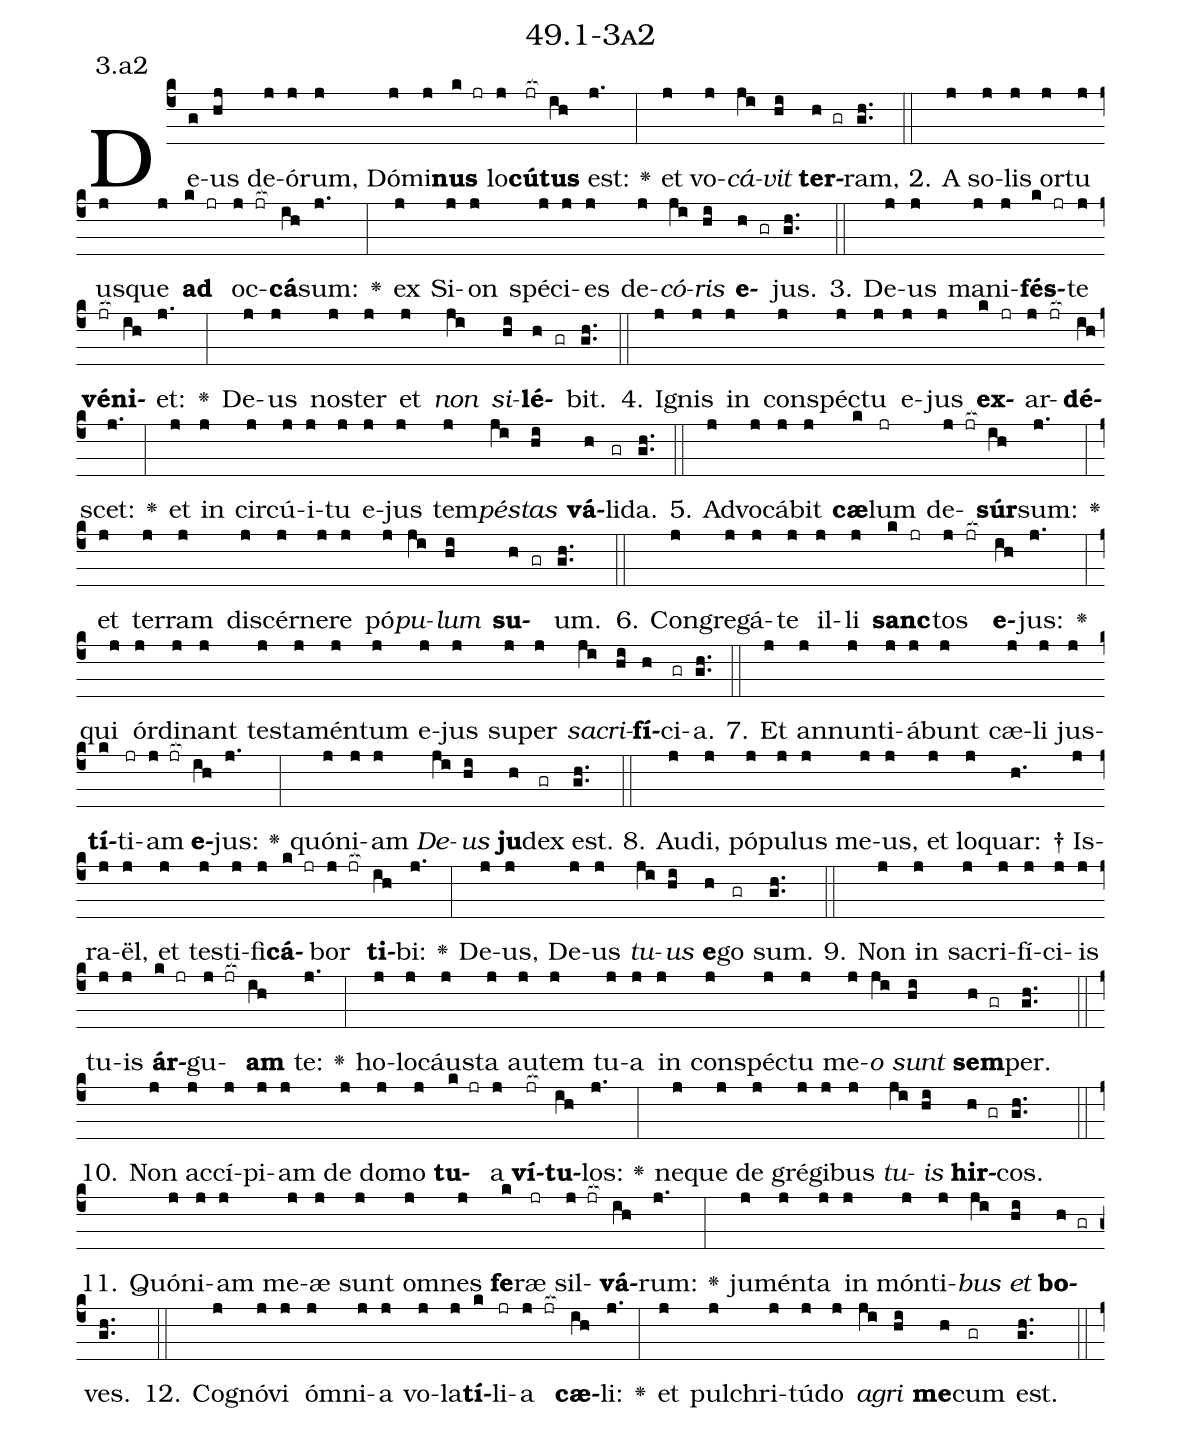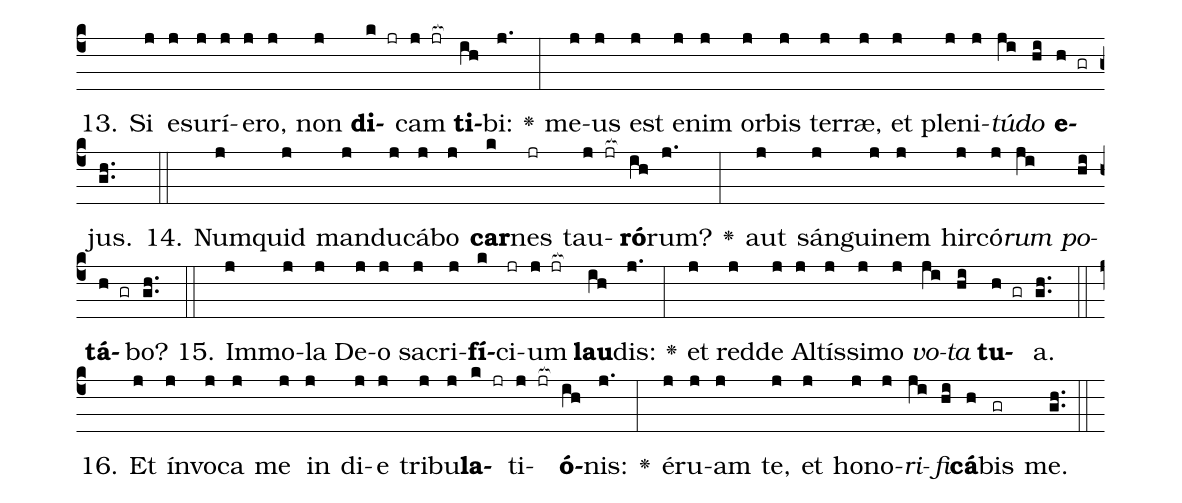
name: 49.1-3a2;
annotation: 3.a2;
%%
(c4)De(g)us(hj) de(j)ó(j)rum,(j) Dó(j)mi(j)<b>nus</b>(k jr) lo(j)<b>cú</b>(jr[ocb:1{])<b>tus</b>(ih[ocb:0}]) est:(j.) <v>\greheightstar</v>(:) et(j) vo(j)<i>cá</i>(ji)<i>vit</i>(hi) <b>ter</b>(h gr)ram,(gh..) (::)
2. A(j) so(j)lis(j) or(j)tu(j) us(j)que(j) <b>ad</b>(k jr) oc(j jr[ocb:1{])<b>cá</b>(ih[ocb:0}])sum:(j.) <v>\greheightstar</v>(:) ex(j) Si(j)on(j) spé(j)ci(j)es(j) de(j)<i>có</i>(ji)<i>ris</i>(hi) <b>e</b>(h gr)jus.(gh..) (::)
3. De(j)us(j) ma(j)ni(j)<b>fés</b>(k jr)te(j) <b>vé</b>(jr[ocb:1{])<b>ni</b>(ih[ocb:0}])et:(j.) <v>\greheightstar</v>(:) De(j)us(j) nos(j)ter(j) et(j) <i>non</i>(ji) <i>si</i>(hi)<b>lé</b>(h gr)bit.(gh..) (::)
4. I(j)gnis(j) in(j) con(j)spéc(j)tu(j) e(j)jus(j) <b>ex</b>(k jr)ar(j jr[ocb:1{])<b>dé</b>(ih[ocb:0}])scet:(j.) <v>\greheightstar</v>(:) et(j) in(j) cir(j)cú(j)i(j)tu(j) e(j)jus(j) tem(j)<i>pés</i>(ji)<i>tas</i>(hi) <b>vá</b>(h)li(gr)da.(gh..) (::)
5. Ad(j)vo(j)cá(j)bit(j) <b>cæ</b>(k)lum(jr) de(j jr[ocb:1{])<b>súr</b>(ih[ocb:0}])sum:(j.) <v>\greheightstar</v>(:) et(j) ter(j)ram(j) di(j)scér(j)ne(j)re(j) pó(j)<i>pu</i>(ji)<i>lum</i>(hi) <b>su</b>(h gr)um.(gh..) (::)
6. Con(j)gre(j)gá(j)te(j) il(j)li(j) <b>sanc</b>(k jr)tos(j jr[ocb:1{]) <b>e</b>(ih[ocb:0}])jus:(j.) <v>\greheightstar</v>(:) qui(j) ór(j)di(j)nant(j) tes(j)ta(j)mén(j)tum(j) e(j)jus(j) su(j)per(j) <i>sa</i>(ji)<i>cri</i>(hi)<b>fí</b>(h)ci(gr)a.(gh..) (::)
7. Et(j) an(j)nun(j)ti(j)á(j)bunt(j) cæ(j)li(j) jus(j)<b>tí</b>(k)ti(jr)am(j jr[ocb:1{]) <b>e</b>(ih[ocb:0}])jus:(j.) <v>\greheightstar</v>(:) quón(j)i(j)am(j) <i>De</i>(ji)<i>us</i>(hi) <b>ju</b>(h)dex(gr) est.(gh..) (::)
8. Au(j)di,(j) pó(j)pu(j)lus(j) me(j)us,(j) et(j) lo(j)quar: †(h.) Is(j)ra(j)ël,(j) et(j) tes(j)ti(j)fi(j)<b>cá</b>(k jr)bor(j jr[ocb:1{]) <b>ti</b>(ih[ocb:0}])bi:(j.) <v>\greheightstar</v>(:) De(j)us,(j) De(j)us(j) <i>tu</i>(ji)<i>us</i>(hi) <b>e</b>(h)go(gr) sum.(gh..) (::)
9. Non(j) in(j) sa(j)cri(j)fí(j)ci(j)is(j) tu(j)is(j) <b>ár</b>(k jr)gu(j jr[ocb:1{])<b>am</b>(ih[ocb:0}]) te:(j.) <v>\greheightstar</v>(:) ho(j)lo(j)cáus(j)ta(j) au(j)tem(j) tu(j)a(j) in(j) con(j)spéc(j)tu(j) me(j)<i>o</i>(ji) <i>sunt</i>(hi) <b>sem</b>(h gr)per.(gh..) (::)
10. Non(j) ac(j)cí(j)pi(j)am(j) de(j) do(j)mo(j) <b>tu</b>(k jr)a(j) <b>ví</b>(jr[ocb:1{])<b>tu</b>(ih[ocb:0}])los:(j.) <v>\greheightstar</v>(:) ne(j)que(j) de(j) gré(j)gi(j)bus(j) <i>tu</i>(ji)<i>is</i>(hi) <b>hir</b>(h gr)cos.(gh..) (::)
11. Quón(j)i(j)am(j) me(j)æ(j) sunt(j) om(j)nes(j) <b>fe</b>(k)ræ(jr) sil(j jr[ocb:1{])<b>vá</b>(ih[ocb:0}])rum:(j.) <v>\greheightstar</v>(:) ju(j)mén(j)ta(j) in(j) món(j)ti(j)<i>bus</i>(ji) <i>et</i>(hi) <b>bo</b>(h gr)ves.(gh..) (::)
12. Co(j)gnó(j)vi(j) óm(j)ni(j)a(j) vo(j)la(j)<b>tí</b>(k)li(jr)a(j jr[ocb:1{]) <b>cæ</b>(ih[ocb:0}])li:(j.) <v>\greheightstar</v>(:) et(j) pul(j)chri(j)tú(j)do(j) <i>a</i>(ji)<i>gri</i>(hi) <b>me</b>(h)cum(gr) est.(gh..) (::)
13. Si(j) e(j)su(j)rí(j)e(j)ro,(j) non(j) <b>di</b>(k jr)cam(j jr[ocb:1{]) <b>ti</b>(ih[ocb:0}])bi:(j.) <v>\greheightstar</v>(:) me(j)us(j) est(j) e(j)nim(j) or(j)bis(j) ter(j)ræ,(j) et(j) ple(j)ni(j)<i>tú</i>(ji)<i>do</i>(hi) <b>e</b>(h gr)jus.(gh..) (::)
14. Num(j)quid(j) man(j)du(j)cá(j)bo(j) <b>car</b>(k)nes(jr) tau(j jr[ocb:1{])<b>ró</b>(ih[ocb:0}])rum?(j.) <v>\greheightstar</v>(:) aut(j) sán(j)gui(j)nem(j) hir(j)có(j)<i>rum</i>(ji) <i>po</i>(hi)<b>tá</b>(h gr)bo?(gh..) (::)
15. Im(j)mo(j)la(j) De(j)o(j) sa(j)cri(j)<b>fí</b>(k)ci(jr)um(j jr[ocb:1{]) <b>lau</b>(ih[ocb:0}])dis:(j.) <v>\greheightstar</v>(:) et(j) red(j)de(j) Al(j)tís(j)si(j)mo(j) <i>vo</i>(ji)<i>ta</i>(hi) <b>tu</b>(h gr)a.(gh..) (::)
16. Et(j) ín(j)vo(j)ca(j) me(j) in(j) di(j)e(j) tri(j)bu(j)<b>la</b>(k jr)ti(j jr[ocb:1{])<b>ó</b>(ih[ocb:0}])nis:(j.) <v>\greheightstar</v>(:) é(j)ru(j)am(j) te,(j) et(j) ho(j)no(j)<i>ri</i>(ji)<i>fi</i>(hi)<b>cá</b>(h)bis(gr) me.(gh..) (::)
